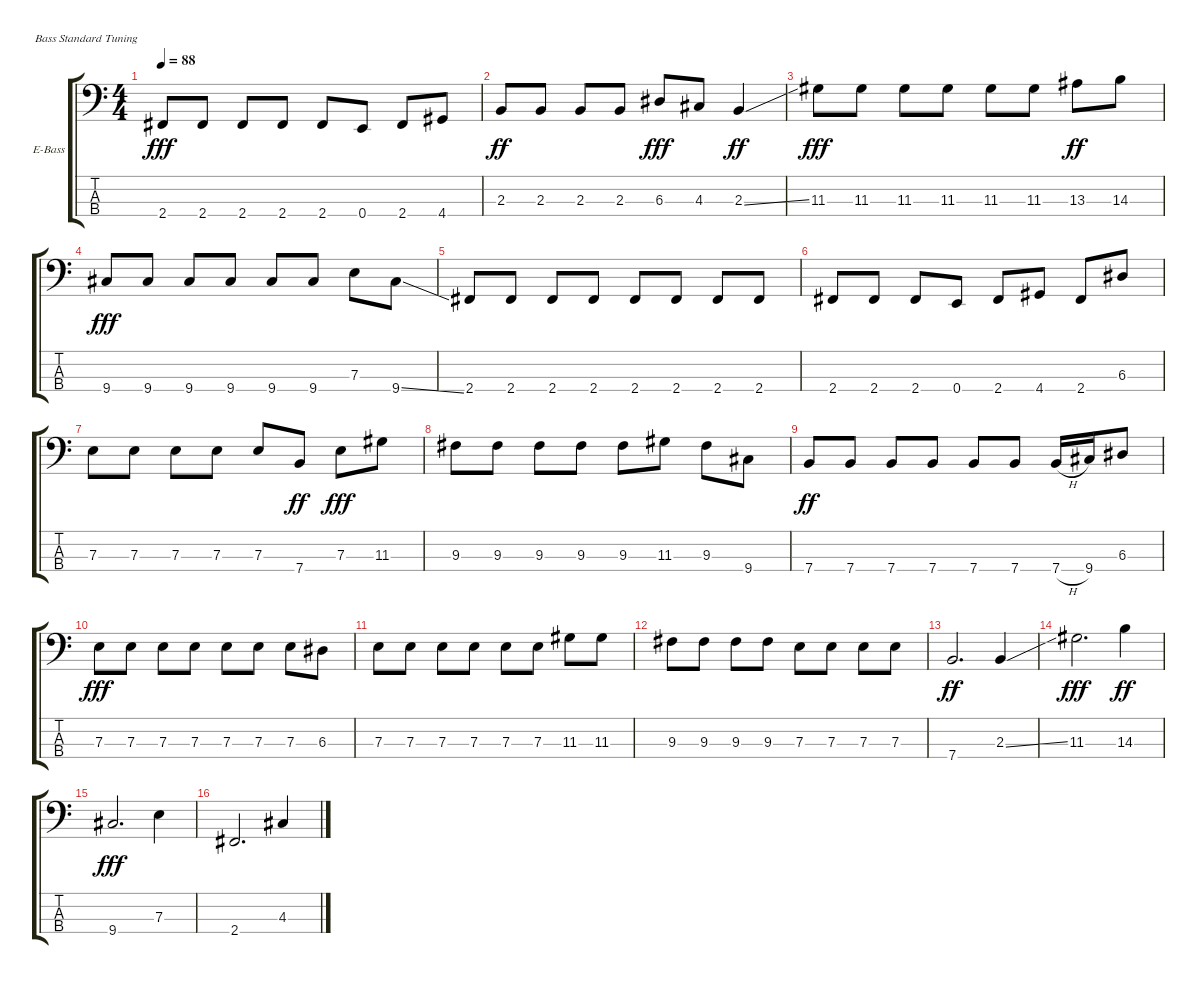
\defaultSystemsLayout 4
\bracketExtendMode groupsimilarinstruments
\firstSystemTrackNameOrientation horizontal
\otherSystemsTrackNameOrientation horizontal
\track ("O`Malley" "E-Bass") {instrument electricbassfinger}
\staff {score tabs}
\tuning (G2 D2 A1 E1)
\ts (4 4)
\tempo 88
\clef f4
\ks c
2.4.8{dy fff} 2.4.8 2.4.8 2.4.8 2.4.8 0.4.8 2.4.8 4.4.8 |
2.3.8{dy ff} 2.3.8 2.3.8 2.3.8 6.3.8{dy fff} 4.3.8 2.3{ss}.4{dy ff} |
11.3.8{dy fff} 11.3.8 11.3.8 11.3.8 11.3.8 11.3.8 13.3.8{dy ff} 14.3.8 |
9.4.8{dy fff} 9.4.8 9.4.8 9.4.8 9.4.8 9.4.8 7.3.8 9.4{ss}.8 |
2.4.8 2.4.8 2.4.8 2.4.8 2.4.8 2.4.8 2.4.8 2.4.8 |
2.4.8 2.4.8 2.4.8 0.4.8 2.4.8 4.4.8 2.4.8 6.3.8 |
7.3.8 7.3.8 7.3.8 7.3.8 7.3.8 7.4.8{dy ff} 7.3.8{dy fff} 11.3.8 |
9.3.8 9.3.8 9.3.8 9.3.8 9.3.8 11.3.8 9.3.8 9.4.8 |
7.4.8{dy ff} 7.4.8 7.4.8 7.4.8 7.4.8 7.4.8 7.4{h}.16 9.4.16 6.3.8 |
7.3.8{dy fff} 7.3.8 7.3.8 7.3.8 7.3.8 7.3.8 7.3.8 6.3.8 |
7.3.8 7.3.8 7.3.8 7.3.8 7.3.8 7.3.8 11.3.8 11.3.8 |
9.3.8 9.3.8 9.3.8 9.3.8 7.3.8 7.3.8 7.3.8 7.3.8 |
7.4.2{d dy ff} 2.3{ss}.4 |
11.3.2{d dy fff} 14.3.4{dy ff} |
9.4.2{d dy fff} 7.3.4 |
2.4.2{d} 4.3.4
